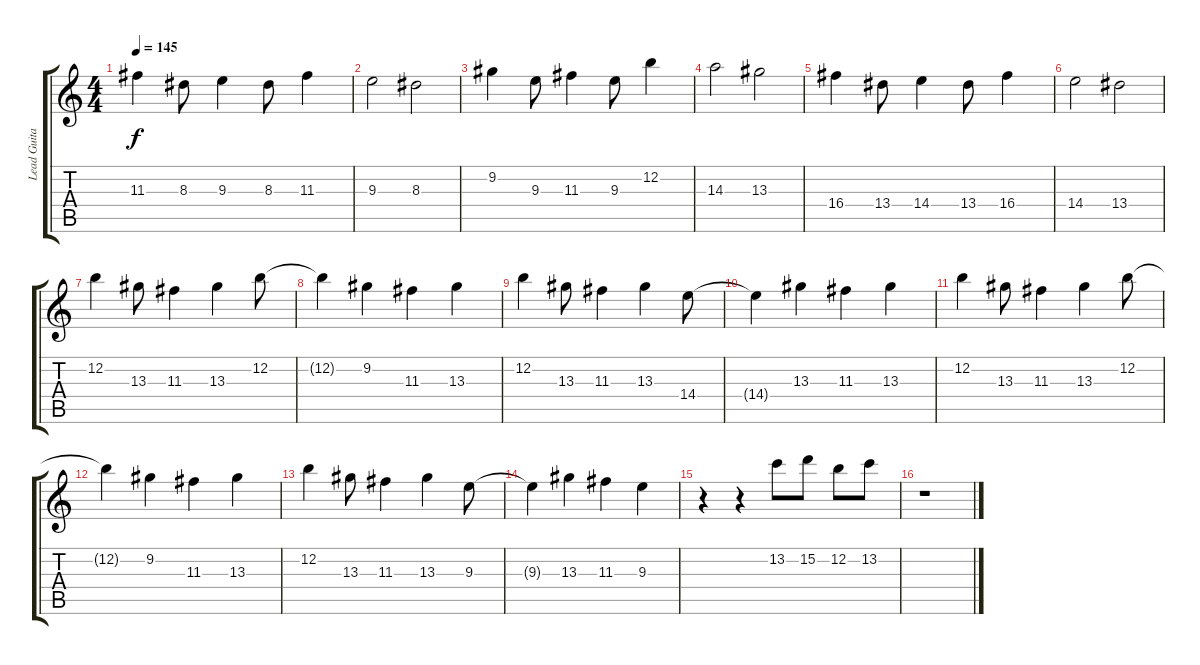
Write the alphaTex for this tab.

\track ("Lead Guitar (Nick)" "Lead Guita") {instrument distortionguitar}
\staff {score tabs}
\tuning (E4 B3 G3 D3 A2 E2) {hide}
\ts (4 4)
\tempo 145
\clef g2
\ks c
11.3.4{dy f} 8.3.8 9.3.4 8.3.8 11.3.4 |
9.3.2 8.3.2 |
9.2.4 9.3.8 11.3.4 9.3.8 12.2.4 |
14.3.2 13.3.2 |
16.4.4 13.4.8 14.4.4 13.4.8 16.4.4 |
14.4.2 13.4.2 |
12.2.4 13.3.8 11.3.4 13.3.4 12.2.8 |
12.2{t}.4 9.2.4 11.3.4 13.3.4 |
12.2.4 13.3.8 11.3.4 13.3.4 14.4.8 |
14.4{t}.4 13.3.4 11.3.4 13.3.4 |
12.2.4 13.3.8 11.3.4 13.3.4 12.2.8 |
12.2{t}.4 9.2.4 11.3.4 13.3.4 |
12.2.4 13.3.8 11.3.4 13.3.4 9.3.8 |
9.3{t}.4 13.3.4 11.3.4 9.3.4 |
r.4 r.4 13.2.8 15.2.8 12.2.8 13.2.8 |
r.1
